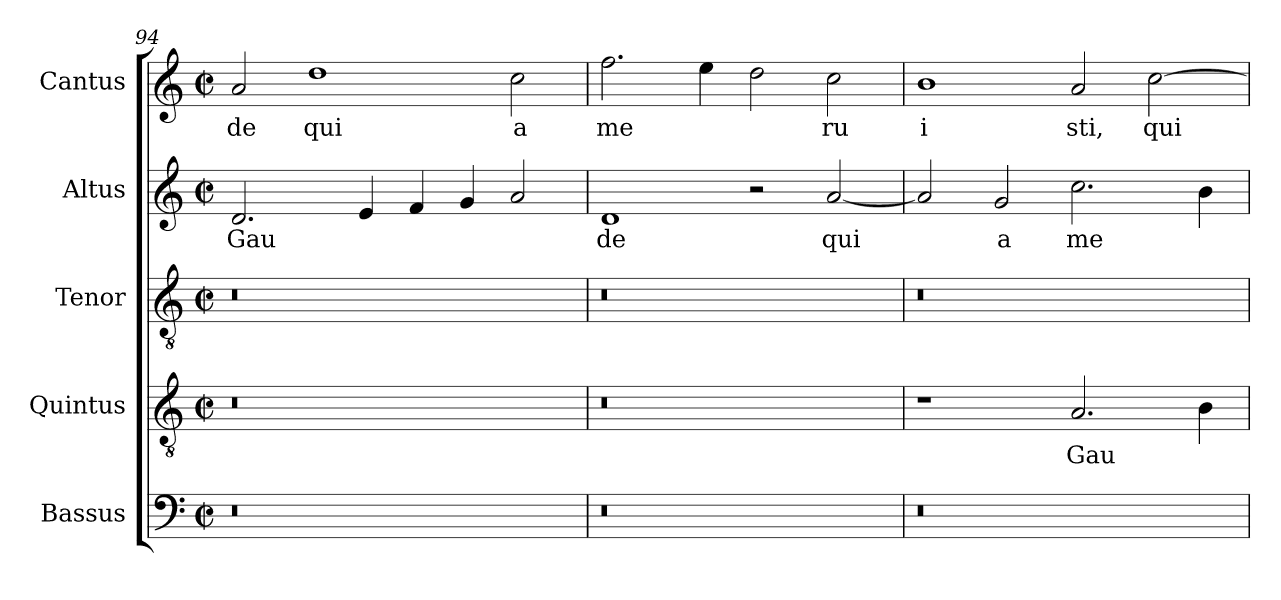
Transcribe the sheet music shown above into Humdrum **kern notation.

**kern	**kern	**text	**kern	**kern	**text	**kern	**text
*part5	*part4	*part4	*part3	*part2	*part2	*part1	*part1
*staff5	*staff4	*staff4	*staff3	*staff2	*staff2	*staff1	*staff1
*I"Bassus	*I"Quintus	*	*I"Tenor	*I"Altus	*	*I"Cantus	*
*clefF4	*clefGv2	*	*clefGv2	*clefG2	*	*clefG2	*
*	*	*	*	*k[]	*	*	*
*	*	*	*	*C:	*	*	*
*M2/2	*M2/2	*	*M2/2	*M2/2	*	*M2/2	*
*met(c|)	*met(c|)	*	*met(c|)	*met(c|)	*	*met(c|)	*
=94	=94	=94	=94	=94	=94	=94	=94
!	!	!	!	!	!LO:LY:b	!	!LO:LY:b:cj
0r	0r	.	0r	2.d/	Gau	2a/	de
!	!	!	!	!	!	!	!LO:LY:b:cj
.	.	.	.	.	.	1dd	qui
.	.	.	.	4e/	.	.	.
.	.	.	.	4f/	.	.	.
.	.	.	.	4g/	.	.	.
!	!	!	!	!	!	!	!LO:LY:b:cj
.	.	.	.	2a/	.	2cc\	a
=95	=95	=95	=95	=95	=95	=95	=95
!	!	!	!	!	!LO:LY:b:cj	!	!LO:LY:b
0r	0r	.	0r	1d	de	2.ff\	me
.	.	.	.	.	.	4ee\	.
.	.	.	.	2r	.	2dd\	.
!	!	!	!	!	!LO:LY:b	!	!LO:LY:b:cj
.	.	.	.	[<2a/	qui	2cc\	ru
=96	=96	=96	=96	=96	=96	=96	=96
!	!	!	!	!	!	!	!LO:LY:b:cj
0r	1r	.	0r	2a/]	.	1b	i
!	!	!	!	!	!LO:LY:b:cj	!	!
.	.	.	.	2g/	a	.	.
!	!	!LO:LY:b	!	!	!LO:LY:b	!	!LO:LY:b:cj
.	2.A/	Gau	.	2.cc\	me	2a/	sti,
!	!	!	!	!	!	!	!LO:LY:b
.	.	.	.	.	.	[>2cc\	qui
.	4B\	.	.	4b\	.	.	.
=	=	=	=	=	=	=	=
*-	*-	*-	*-	*-	*-	*-	*-
